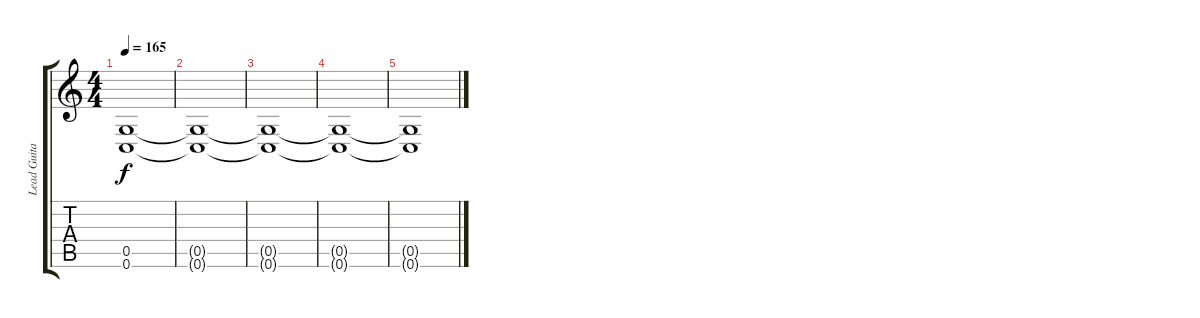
\track ("Lead Guitar" "Lead Guita") {instrument distortionguitar}
\staff {score tabs}
\tuning (D4 A3 F3 C3 G2 C2) {hide}
\ts (4 4)
\tempo 165
\clef g2
\ks c
(0.5{t} 0.6{t}).1{dy f} |
(0.5{t} 0.6{t}).1 |
(0.5{t} 0.6{t}).1 |
(0.5{t} 0.6{t}).1 |
(0.5{t} 0.6{t}).1
